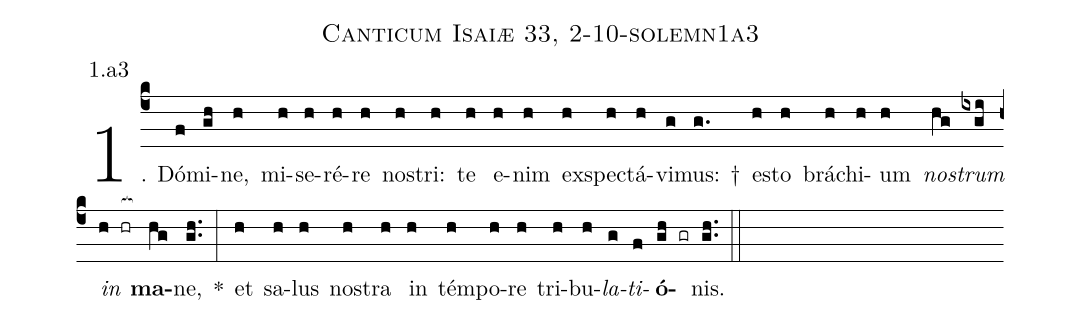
name: Canticum Isaiæ 33, 2-10-solemn1a3;
annotation: 1.a3;
%%
(c4)1. Dó(f)mi(gh)ne,(h) mi(h)se(h)ré(h)re(h) nos(h)tri:(h) te(h) e(h)nim(h) ex(h)spec(h)tá(h)vi(g)mus: †(g.) es(h)to(h) brá(h)chi(h)um(h) <i>nos</i>(hg)<i>trum</i>(ixgi) <i>in</i>(h hr[ocb:1{]) <b>ma</b>(hg[ocb:0}])ne,(gh..) *(:) et(h) sa(h)lus(h) nos(h)tra(h) in(h) tém(h)po(h)re(h) tri(h)bu(h)<i>la</i>(g)<i>ti</i>(f)<b>ó</b>(gh gr)nis.(gh..) (::)
